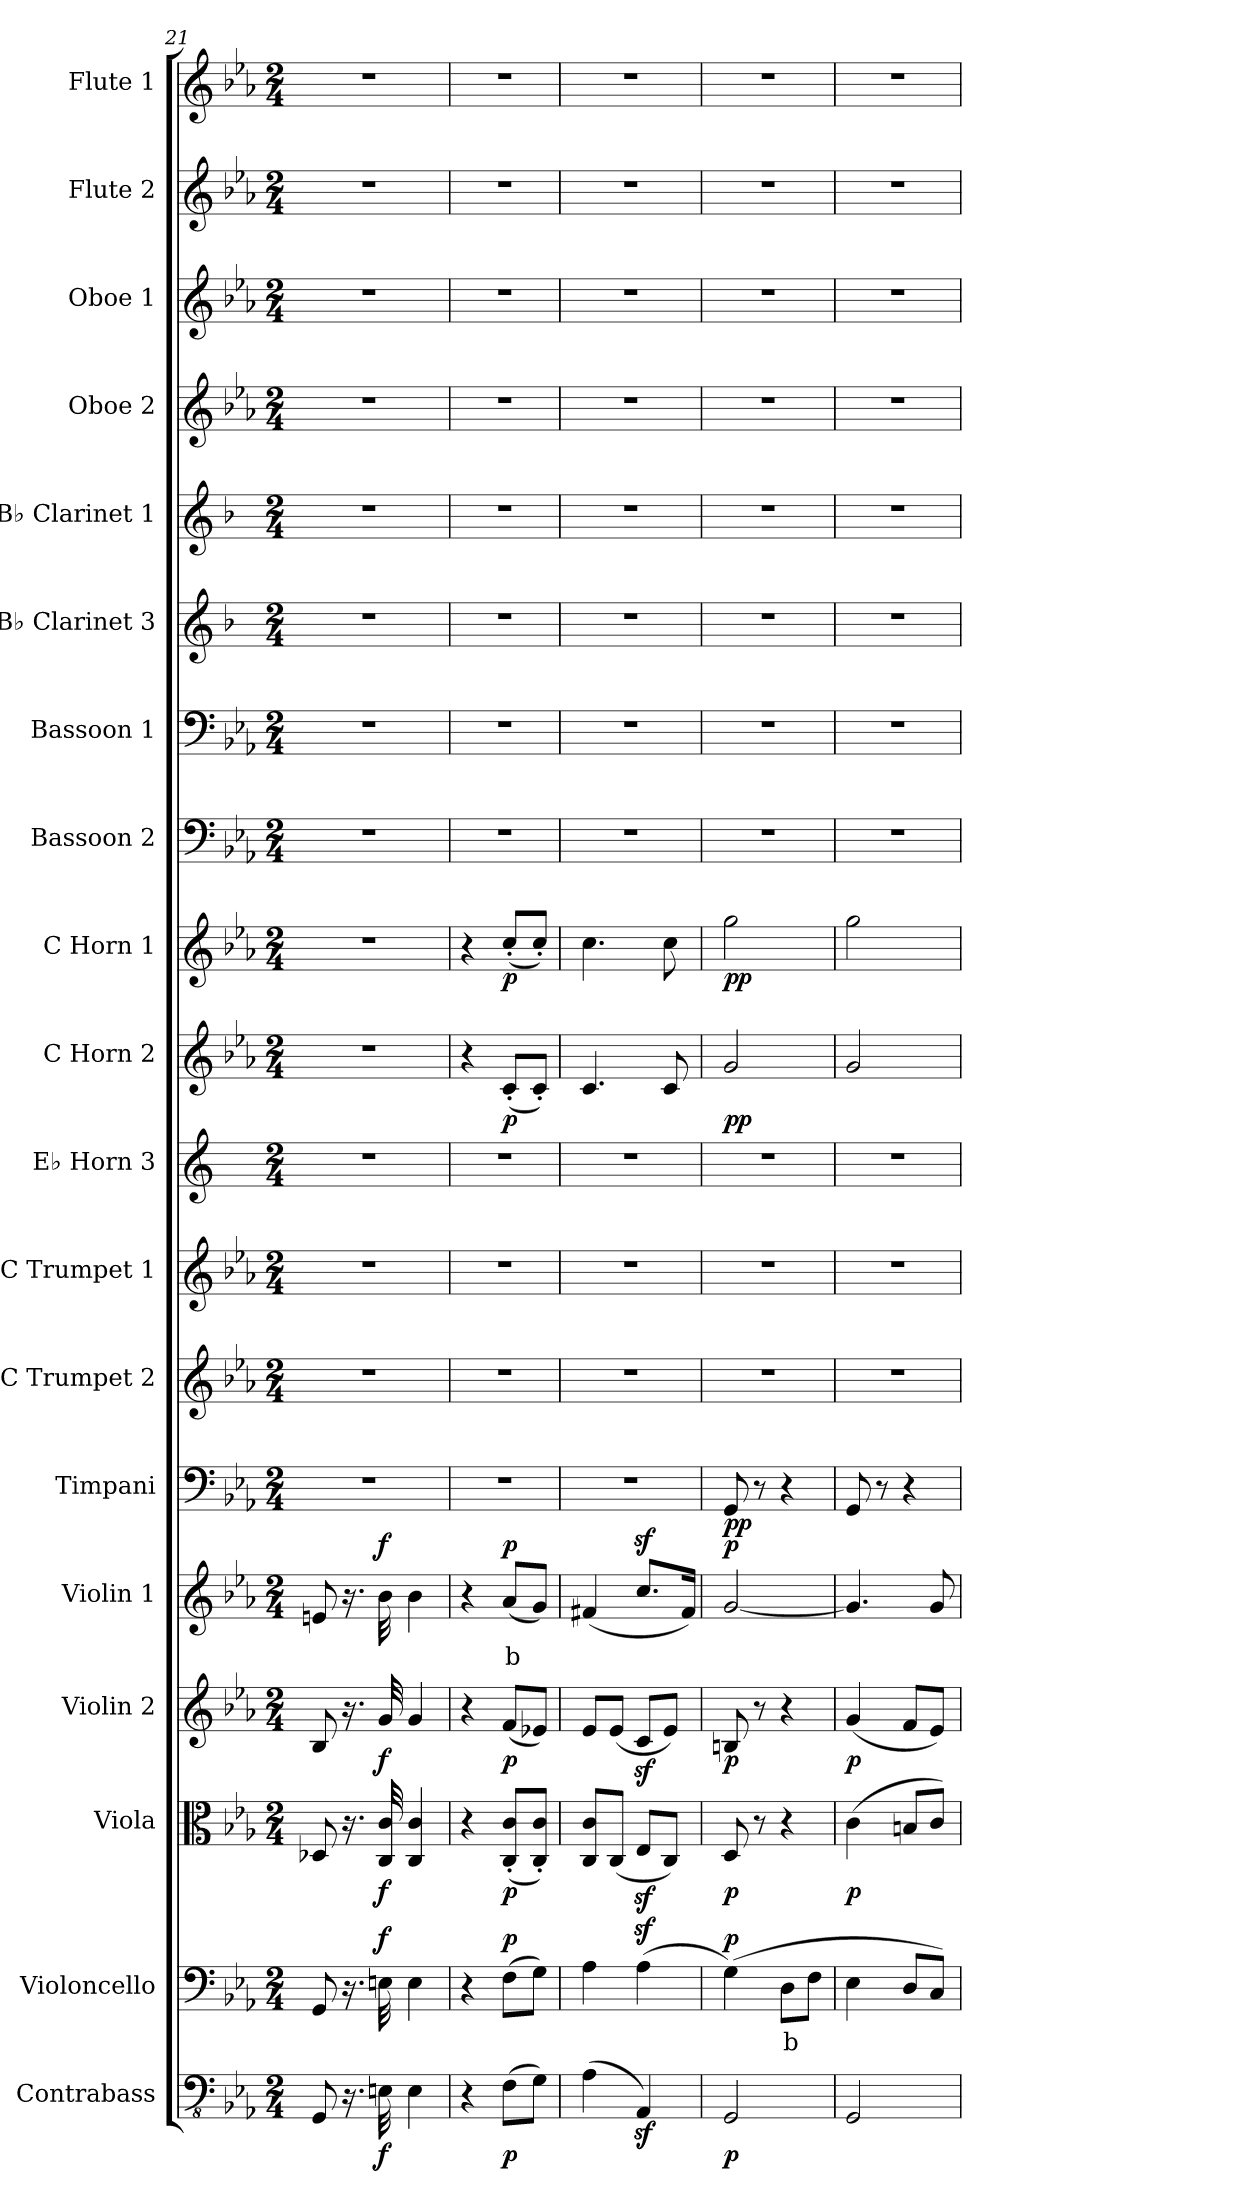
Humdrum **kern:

**kern	**dynam	**kern	**text	**dynam	**kern	**dynam	**kern	**dynam	**kern	**text	**dynam	**kern	**dynam	**kern	**kern	**kern	**kern	**dynam	**kern	**dynam	**kern	**kern	**kern	**kern	**kern	**kern	**kern	**kern
*part19	*part19	*part18	*part18	*part18	*part17	*part17	*part16	*part16	*part15	*part15	*part15	*part14	*part14	*part13	*part12	*part11	*part10	*part10	*part9	*part9	*part8	*part7	*part6	*part5	*part4	*part3	*part2	*part1
*staff19	*staff19	*staff18	*staff18	*staff18	*staff17	*staff17	*staff16	*staff16	*staff15	*staff15	*staff15	*staff14	*staff14	*staff13	*staff12	*staff11	*staff10	*staff10	*staff9	*staff9	*staff8	*staff7	*staff6	*staff5	*staff4	*staff3	*staff2	*staff1
*I"Contrabass	*	*I"Violoncello	*	*	*I"Viola	*	*I"Violin 2	*	*I"Violin 1	*	*	*I"Timpani	*	*I"C Trumpet 2	*I"C Trumpet 1	*I"E♭ Horn 3	*I"C Horn 2	*	*I"C Horn 1	*	*I"Bassoon 2	*I"Bassoon 1	*I"B♭ Clarinet 3	*I"B♭ Clarinet 1	*I"Oboe 2	*I"Oboe 1	*I"Flute 2	*I"Flute 1
*I'Cb	*	*I'Vc	*	*	*I'Vla	*	*I'Vln 2	*	*I'Vln 1	*	*	*I'Timp	*	*I'Tpt 2	*I'Tpt 1	*I'Hn 3	*I'Hn 2	*	*I'Hn 1	*	*I'Bsn 2	*I'Bsn 1	*I'Cl 2	*I'Cl 1	*I'Ob 2	*I'Ob 1	*I'Fl 2	*I'Fl 1
*clefFv4	*	*clefF4	*	*	*clefC3	*	*clefG2	*	*clefG2	*	*	*clefF4	*	*clefG2	*clefG2	*clefG2	*clefG2	*	*clefG2	*	*clefF4	*clefF4	*clefG2	*clefG2	*clefG2	*clefG2	*clefG2	*clefG2
*	*	*	*	*	*	*	*	*	*	*	*	*	*	*	*	*ITrd5c9	*ITrd7c12	*	*ITrd7c12	*	*	*	*ITrd1c2	*ITrd1c2	*	*	*	*
*k[b-e-a-]	*	*k[b-e-a-]	*	*	*k[b-e-a-]	*	*k[b-e-a-]	*	*k[b-e-a-]	*	*	*k[b-e-a-]	*	*k[b-e-a-]	*k[b-e-a-]	*k[b-e-a-]	*k[b-e-a-]	*	*k[b-e-a-]	*	*k[b-e-a-]	*k[b-e-a-]	*k[b-e-a-]	*k[b-e-a-]	*k[b-e-a-]	*k[b-e-a-]	*k[b-e-a-]	*k[b-e-a-]
*M2/4	*	*M2/4	*	*	*M2/4	*	*M2/4	*	*M2/4	*	*	*M2/4	*	*M2/4	*M2/4	*M2/4	*M2/4	*	*M2/4	*	*M2/4	*M2/4	*M2/4	*M2/4	*M2/4	*M2/4	*M2/4	*M2/4
=21	=21	=21	=21	=21	=21	=21	=21	=21	=21	=21	=21	=21	=21	=21	=21	=21	=21	=21	=21	=21	=21	=21	=21	=21	=21	=21	=21	=21
8GGG/	.	8GG/	.	.	8D-X/	.	8B-/	.	8en/	.	.	2r	.	2r	2r	2r	2r	.	2r	.	2r	2r	2r	2r	2r	2r	2r	2r
16.r	.	16.r	.	.	16.r	.	16.r	.	16.r	.	.	.	.	.	.	.	.	.	.	.	.	.	.	.	.	.	.	.
!	!LO:DY:b	!	!	!LO:DY:b	!	!LO:DY:b	!	!LO:DY:b	!	!	!LO:DY:b	!	!	!	!	!	!	!	!	!	!	!	!	!	!	!	!	!
32EEn\	f	32En\	.	f	32C/ 32c/	f	32g/	f	32b-\	.	f	.	.	.	.	.	.	.	.	.	.	.	.	.	.	.	.	.
4EE\	.	4E\	.	.	4C/ 4c/	.	4g/	.	4b-\	.	.	.	.	.	.	.	.	.	.	.	.	.	.	.	.	.	.	.
=22	=22	=22	=22	=22	=22	=22	=22	=22	=22	=22	=22	=22	=22	=22	=22	=22	=22	=22	=22	=22	=22	=22	=22	=22	=22	=22	=22	=22
4r	.	4r	.	.	4r	.	4r	.	4r	.	.	2r	.	2r	2r	2r	4r	.	4r	.	2r	2r	2r	2r	2r	2r	2r	2r
!	!LO:DY:b	!	!	!LO:DY:b	!	!LO:DY:b	!	!LO:DY:b	!	!LO:LY:b:color=#FF0000	!LO:DY:b	!	!	!	!	!	!	!LO:DY:b	!	!LO:DY:b	!	!	!	!	!	!	!	!
(8FF\L	p	(8F\L	.	p	(8C/' 8c/'L	p	(8f/L	p	(8a-/L	b	p	.	.	.	.	.	(8C'/L	p	(8c'/L	p	.	.	.	.	.	.	.	.
8GG\J)	.	8G\J)	.	.	8C/' 8c/'J)	.	8e-X/J)	.	8g/J)	.	.	.	.	.	.	.	8C'/J)	.	8c'/J)	.	.	.	.	.	.	.	.	.
=23	=23	=23	=23	=23	=23	=23	=23	=23	=23	=23	=23	=23	=23	=23	=23	=23	=23	=23	=23	=23	=23	=23	=23	=23	=23	=23	=23	=23
(4AA-\	.	4A-\	.	.	8C/ 8c/L	.	8e-/L	.	(4f#X/	.	.	2r	.	2r	2r	2r	4.C/	.	4.c\	.	2r	2r	2r	2r	2r	2r	2r	2r
.	.	.	.	.	(8C/J	.	(8e-/J	.	.	.	.	.	.	.	.	.	.	.	.	.	.	.	.	.	.	.	.	.
4AAA-z</)	.	(4A-z<\	.	.	8E-z</L	.	8cz</L	.	8.ccz</L	.	.	.	.	.	.	.	.	.	.	.	.	.	.	.	.	.	.	.
.	.	.	.	.	8C/J)	.	8e-/J)	.	.	.	.	.	.	.	.	.	8C/	.	8c\	.	.	.	.	.	.	.	.	.
.	.	.	.	.	.	.	.	.	16f#/Jk)	.	.	.	.	.	.	.	.	.	.	.	.	.	.	.	.	.	.	.
=24	=24	=24	=24	=24	=24	=24	=24	=24	=24	=24	=24	=24	=24	=24	=24	=24	=24	=24	=24	=24	=24	=24	=24	=24	=24	=24	=24	=24
!	!LO:DY:b	!	!	!LO:DY:b	!	!LO:DY:b	!	!LO:DY:b	!	!	!LO:DY:b	!	!LO:DY:b	!	!	!	!	!LO:DY:b	!	!LO:DY:b	!	!	!	!	!	!	!	!
2GGG/	p	(4G\)	.	p	8D/	p	8Bn/	p	[2g/	.	p	8GG/	pp	2r	2r	2r	2G/	pp	2g\	pp	2r	2r	2r	2r	2r	2r	2r	2r
.	.	.	.	.	8r	.	8r	.	.	.	.	8r	.	.	.	.	.	.	.	.	.	.	.	.	.	.	.	.
!	!	!	!LO:LY:b:color=#FF0000	!	!	!	!	!	!	!	!	!	!	!	!	!	!	!	!	!	!	!	!	!	!	!	!	!
.	.	8D\L	b	.	4r	.	4r	.	.	.	.	4r	.	.	.	.	.	.	.	.	.	.	.	.	.	.	.	.
.	.	8F\J	.	.	.	.	.	.	.	.	.	.	.	.	.	.	.	.	.	.	.	.	.	.	.	.	.	.
=25	=25	=25	=25	=25	=25	=25	=25	=25	=25	=25	=25	=25	=25	=25	=25	=25	=25	=25	=25	=25	=25	=25	=25	=25	=25	=25	=25	=25
!	!	!	!	!	!	!LO:DY:b	!	!LO:DY:b	!	!	!	!	!	!	!	!	!	!	!	!	!	!	!	!	!	!	!	!
2GGG/	.	4E-\	.	.	(4c\	p	(4g/	p	4.g/]	.	.	8GG/	.	2r	2r	2r	2G/	.	2g\	.	2r	2r	2r	2r	2r	2r	2r	2r
.	.	.	.	.	.	.	.	.	.	.	.	8r	.	.	.	.	.	.	.	.	.	.	.	.	.	.	.	.
.	.	8D/L	.	.	8Bn/L	.	8f/L	.	.	.	.	4r	.	.	.	.	.	.	.	.	.	.	.	.	.	.	.	.
.	.	8C/J)	.	.	8c/J)	.	8e-/J)	.	8g/	.	.	.	.	.	.	.	.	.	.	.	.	.	.	.	.	.	.	.
=	=	=	=	=	=	=	=	=	=	=	=	=	=	=	=	=	=	=	=	=	=	=	=	=	=	=	=	=
*-	*-	*-	*-	*-	*-	*-	*-	*-	*-	*-	*-	*-	*-	*-	*-	*-	*-	*-	*-	*-	*-	*-	*-	*-	*-	*-	*-	*-
